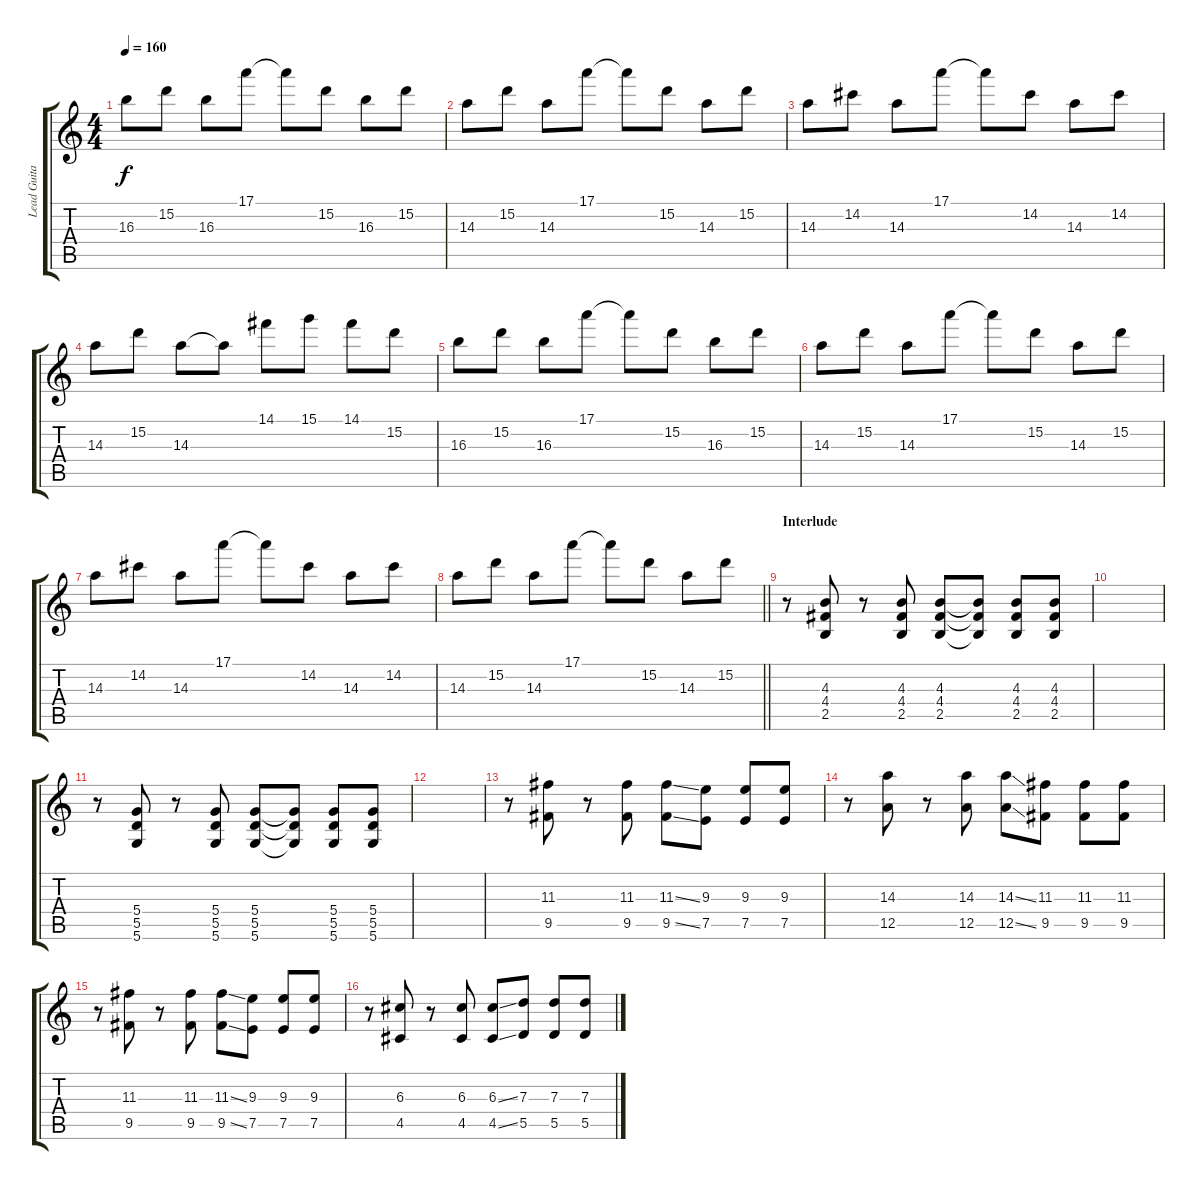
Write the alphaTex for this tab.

\track ("Lead Guitar" "Lead Guita") {instrument distortionguitar}
\staff {score tabs}
\tuning (E4 B3 G3 D3 A2 D2) {hide}
\ts (4 4)
\tempo 160
\clef g2
\ks c
16.3.8{dy f} 15.2.8 16.3.8 17.1.8 17.1{t}.8 15.2.8 16.3.8 15.2.8 |
14.3.8 15.2.8 14.3.8 17.1.8 17.1{t}.8 15.2.8 14.3.8 15.2.8 |
14.3.8 14.2.8 14.3.8 17.1.8 17.1{t}.8 14.2.8 14.3.8 14.2.8 |
14.3.8 15.2.8 14.3.8 14.3{t}.8 14.1.8 15.1.8 14.1.8 15.2.8 |
16.3.8 15.2.8 16.3.8 17.1.8 17.1{t}.8 15.2.8 16.3.8 15.2.8 |
14.3.8 15.2.8 14.3.8 17.1.8 17.1{t}.8 15.2.8 14.3.8 15.2.8 |
14.3.8 14.2.8 14.3.8 17.1.8 17.1{t}.8 14.2.8 14.3.8 14.2.8 |
\barLineRight lightlight
14.3.8 15.2.8 14.3.8 17.1.8 17.1{t}.8 15.2.8 14.3.8 15.2.8 |
\section ("" "Interlude")
r.8 (4.3 4.4 2.5).8 r.8 (4.3 4.4 2.5).8 (4.3 4.4 2.5).8 (4.3{t} 4.4{t} 2.5{t}).8 (4.3 4.4 2.5).8 (4.3 4.4 2.5).8 |
|
r.8 (5.4 5.5 5.6).8 r.8 (5.4 5.5 5.6).8 (5.4 5.5 5.6).8 (5.4{t} 5.5{t} 5.6{t}).8 (5.4 5.5 5.6).8 (5.4 5.5 5.6).8 |
|
r.8 (11.3 9.5).8 r.8 (11.3 9.5).8 (11.3{ss} 9.5{ss}).8 (9.3 7.5).8 (9.3 7.5).8 (9.3 7.5).8 |
r.8 (14.3 12.5).8 r.8 (14.3 12.5).8 (14.3{ss} 12.5{ss}).8 (11.3 9.5).8 (11.3 9.5).8 (11.3 9.5).8 |
r.8 (11.3 9.5).8 r.8 (11.3 9.5).8 (11.3{ss} 9.5{ss}).8 (9.3 7.5).8 (9.3 7.5).8 (9.3 7.5).8 |
r.8 (6.3 4.5).8 r.8 (6.3 4.5).8 (6.3{ss} 4.5{ss}).8 (7.3 5.5).8 (7.3 5.5).8 (7.3 5.5).8
